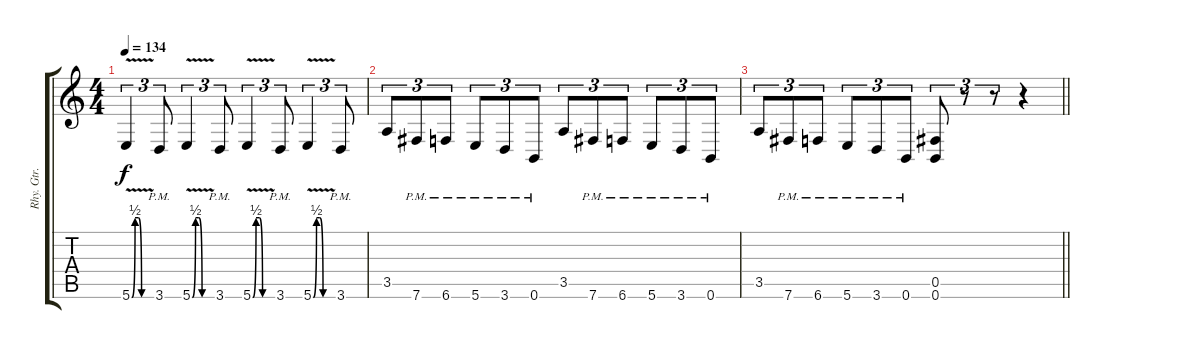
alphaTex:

\track ("Rhy. Gtr. 1" "Rhy. Gtr. ") {instrument distortionguitar}
\staff {score tabs}
\tuning (Db4 Ab3 E3 B2 Gb2 B1) {hide}
\ts (4 4)
\tempo 134
\clef g2
\ks c
5.6{be (custom 0 0 10 2 20 2 30 0 60 0) v}.4{tu (3 2) dy f} 3.6{pm}.8{tu (3 2)} 5.6{be (custom 0 0 10 2 20 2 30 0 60 0) v}.4{tu (3 2)} 3.6{pm}.8{tu (3 2)} 5.6{be (custom 0 0 10 2 20 2 30 0 60 0) v}.4{tu (3 2)} 3.6{pm}.8{tu (3 2)} 5.6{be (custom 0 0 10 2 20 2 30 0 60 0) v}.4{tu (3 2)} 3.6{pm}.8{tu (3 2)} |
3.5.8{tu (3 2)} 7.6{pm}.8{tu (3 2)} 6.6{pm}.8{tu (3 2)} 5.6{pm}.8{tu (3 2)} 3.6{pm}.8{tu (3 2)} 0.6{pm}.8{tu (3 2)} 3.5.8{tu (3 2)} 7.6{pm}.8{tu (3 2)} 6.6{pm}.8{tu (3 2)} 5.6{pm}.8{tu (3 2)} 3.6{pm}.8{tu (3 2)} 0.6{pm}.8{tu (3 2)} |
\barLineRight lightlight
3.5.8{tu (3 2)} 7.6{pm}.8{tu (3 2)} 6.6{pm}.8{tu (3 2)} 5.6{pm}.8{tu (3 2)} 3.6{pm}.8{tu (3 2)} 0.6{pm}.8{tu (3 2)} (0.5 0.6).8{tu (3 2)} r.8{tu (3 2)} r.8{tu (3 2)} r.4
